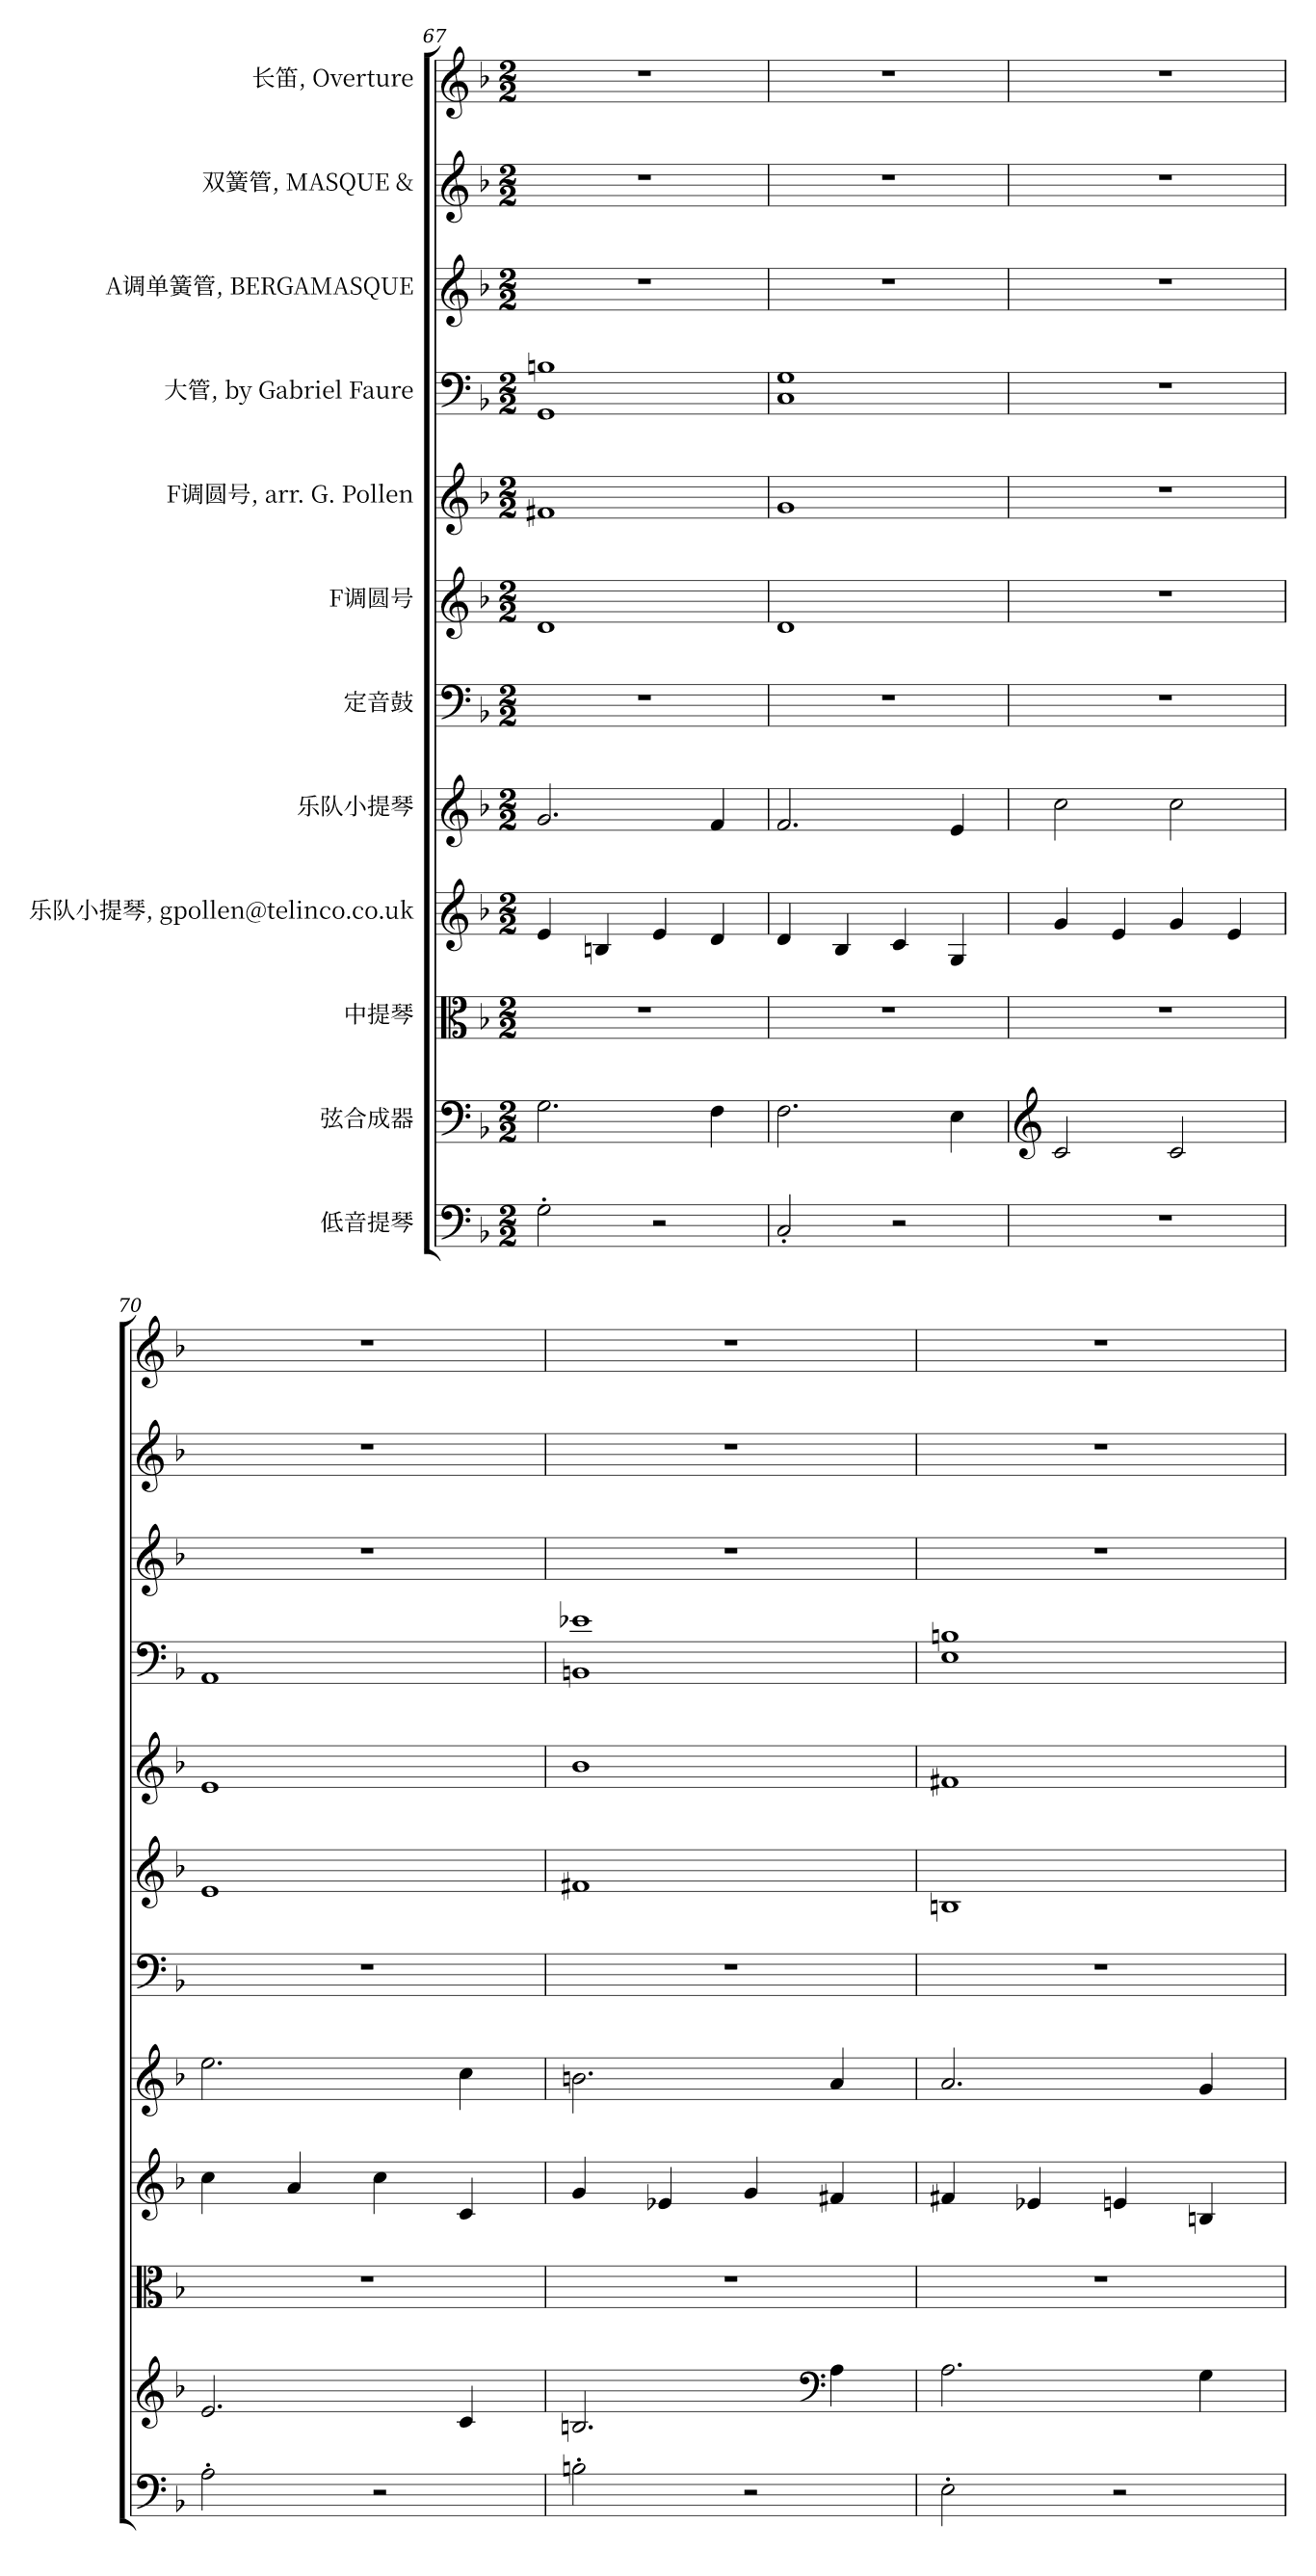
**kern	**kern	**kern	**kern	**kern	**kern	**kern	**kern	**kern	**kern	**kern	**kern
*part12	*part11	*part10	*part9	*part8	*part7	*part6	*part5	*part4	*part3	*part2	*part1
*staff12	*staff11	*staff10	*staff9	*staff8	*staff7	*staff6	*staff5	*staff4	*staff3	*staff2	*staff1
*I"低音提琴	*I"弦合成器	*I"中提琴	*I"乐队小提琴, gpollen@telinco.co.uk	*I"乐队小提琴	*I"定音鼓	*I"F调圆号	*I"F调圆号, arr. G. Pollen	*I"大管, by Gabriel Faure	*I"A调单簧管, BERGAMASQUE	*I"双簧管, MASQUE &amp;	*I"长笛, Overture
*clefF4	*clefF4	*clefC3	*clefG2	*clefG2	*clefF4	*clefG2	*clefG2	*clefF4	*clefG2	*clefG2	*clefG2
*ITrd7c12	*	*	*	*	*	*ITrd4c7	*ITrd4c7	*	*ITrd2c3	*	*
*k[b-]	*k[b-]	*k[b-]	*k[b-]	*k[b-]	*k[b-]	*k[b-e-]	*k[b-e-]	*k[b-]	*k[f#c#]	*k[b-]	*k[b-]
*M2/2	*M2/2	*M2/2	*M2/2	*M2/2	*M2/2	*M2/2	*M2/2	*M2/2	*M2/2	*M2/2	*M2/2
=67	=67	=67	=67	=67	=67	=67	=67	=67	=67	=67	=67
2GG'\	2.G\	1r	4e/	2.g/	1r	1G	1Bn	1GG 1Bn	1r	1r	1r
.	.	.	4Bn/	.	.	.	.	.	.	.	.
2r	.	.	4e/	.	.	.	.	.	.	.	.
.	4F\	.	4d/	4f/	.	.	.	.	.	.	.
=68	=68	=68	=68	=68	=68	=68	=68	=68	=68	=68	=68
2CC'/	2.F\	1r	4d/	2.f/	1r	1G	1c	1C 1G	1r	1r	1r
.	.	.	4B-/	.	.	.	.	.	.	.	.
2r	.	.	4c/	.	.	.	.	.	.	.	.
.	4E\	.	4G/	4e/	.	.	.	.	.	.	.
=69	=69	=69	=69	=69	=69	=69	=69	=69	=69	=69	=69
*	*clefG2	*	*	*	*	*	*	*	*	*	*
1r	2c/	1r	4g/	2cc\	1r	1r	1r	1r	1r	1r	1r
.	.	.	4e/	.	.	.	.	.	.	.	.
.	2c/	.	4g/	2cc\	.	.	.	.	.	.	.
.	.	.	4e/	.	.	.	.	.	.	.	.
=70	=70	=70	=70	=70	=70	=70	=70	=70	=70	=70	=70
2AA'\	2.e/	1r	4cc\	2.ee\	1r	1A	1A	1AA	1r	1r	1r
.	.	.	4a/	.	.	.	.	.	.	.	.
2r	.	.	4cc\	.	.	.	.	.	.	.	.
.	4c/	.	4c/	4cc\	.	.	.	.	.	.	.
=71	=71	=71	=71	=71	=71	=71	=71	=71	=71	=71	=71
2BBn'\	2.Bn/	1r	4g/	2.bn\	1r	1Bn	1e-	1BBn 1e-X	1r	1r	1r
.	.	.	4e-X/	.	.	.	.	.	.	.	.
2r	.	.	4g/	.	.	.	.	.	.	.	.
*	*clefF4	*	*	*	*	*	*	*	*	*	*
.	4A\	.	4f#X/	4a/	.	.	.	.	.	.	.
=72	=72	=72	=72	=72	=72	=72	=72	=72	=72	=72	=72
2EE'\	2.A\	1r	4f#X/	2.a/	1r	1En	1Bn	1E 1Bn	1r	1r	1r
.	.	.	4e-X/	.	.	.	.	.	.	.	.
2r	.	.	4en/	.	.	.	.	.	.	.	.
.	4G\	.	4Bn/	4g/	.	.	.	.	.	.	.
=	=	=	=	=	=	=	=	=	=	=	=
*-	*-	*-	*-	*-	*-	*-	*-	*-	*-	*-	*-
